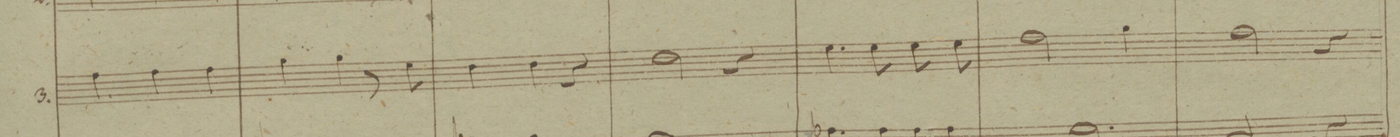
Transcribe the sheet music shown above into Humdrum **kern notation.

**kern	**text	**text	**dynam
*I"3.	*	*	*
*clefC4	*	*	*
*k[b-]	*	*	*
*M3/4	*	*	*
4e\	.	re-	.
4e\	.	-gni	.
4e\	.	non	.
=98	=98	=98	=98
4f\	.	e-	.
4f\	.	-rit	.
8r	.	.	.
8d\	.	non	.
=99	=99	=99	=99
4c\	.	e-	.
4c\	.	-rit	.
4r	.	.	.
=100	=100	=100	=100
2c\	.	non	.
4r	.	.	.
=101	=101	=101	=101
4.d\	.	non	.
8d\	.	non	.
8d\	.	e-	.
8d\	.	-rit	.
=102	=102	=102	=102
2e\	.	fi-	.
4f\	.	.	.
=103	=103	=103	=103
2e\	.	-nis	.
4r	.	.	.
=104	=104	=104	=104
*-	*-	*-	*-
